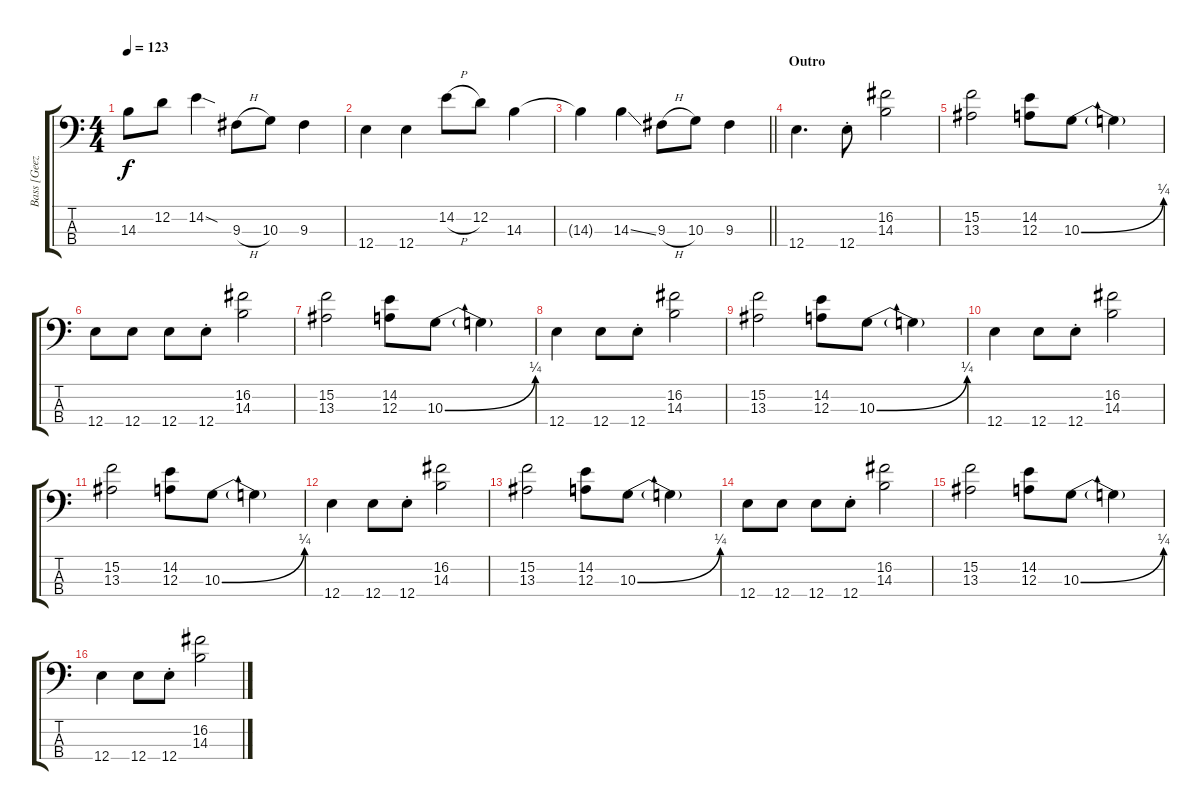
\track ("Bass [Geezer Butler]" "Bass [Geez") {instrument electricbasspick}
\staff {score tabs}
\tuning (G2 D2 A1 E1) {hide}
\ts (4 4)
\tempo 123
\clef f4
\ks c
14.3.8{dy f} 12.2.8 14.2{sod}.4 9.3{h}.8 10.3.8 9.3.4 |
12.4.4 12.4.4 14.2{h}.8 12.2.8 14.3.4 |
\barLineRight lightlight
14.3{t}.4 14.3{ss}.4 9.3{h}.8 10.3.8 9.3.4 |
\section ("" "Outro")
12.4.4{d} 12.4{st}.8 (16.2 14.3).2 |
(15.2 13.3).2 (14.2 12.3).8 10.3{be (bend 0 0 60 1)}.8 10.3{t}.4 |
12.4.8 12.4.8 12.4.8 12.4{st}.8 (16.2 14.3).2 |
(15.2 13.3).2 (14.2 12.3).8 10.3{be (bend 0 0 60 1)}.8 10.3{t}.4 |
12.4.4 12.4.8 12.4{st}.8 (16.2 14.3).2 |
(15.2 13.3).2 (14.2 12.3).8 10.3{be (bend 0 0 60 1)}.8 10.3{t}.4 |
12.4.4 12.4.8 12.4{st}.8 (16.2 14.3).2 |
(15.2 13.3).2{volume 12} (14.2 12.3).8 10.3{be (bend 0 0 60 1)}.8 10.3{t}.4 |
12.4.4 12.4.8 12.4{st}.8 (16.2 14.3).2 |
(15.2 13.3).2 (14.2 12.3).8 10.3{be (bend 0 0 60 1)}.8 10.3{t}.4 |
12.4.8 12.4.8 12.4.8 12.4{st}.8 (16.2 14.3).2 |
(15.2 13.3).2{volume 8} (14.2 12.3).8 10.3{be (bend 0 0 60 1)}.8 10.3{t}.4 |
12.4.4 12.4.8 12.4{st}.8 (16.2 14.3).2
